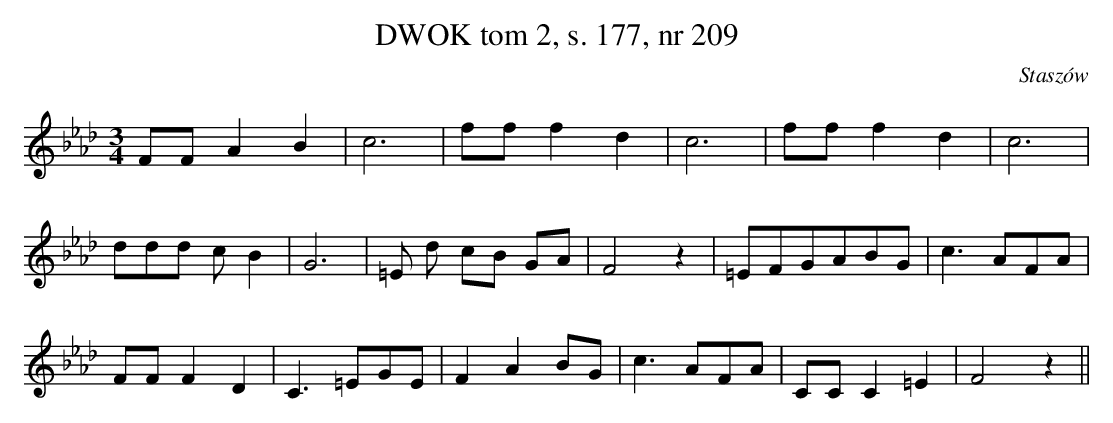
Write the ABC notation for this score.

X:1
T: DWOK tom 2, s. 177, nr 209
O: Staszów
L: 1/16
M: 3/4
K: Ab
F2F2 A4 B4 | c12 | f2f2 f4 d4 | c12 | f2f2 f4 d4 | c12  |
d2d2d2 c2 B4 | G12 | =E2 d2 c2B2 G2A2 | F8 z4 | =E2F2G2A2B2G2 | c6A2F2A2 |
F2F2 F4D4 | C6 =E2G2E2 | F4 A4 B2G2 | c6 A2F2A2 | C2C2 C4=E4 | F8 z4 ||
